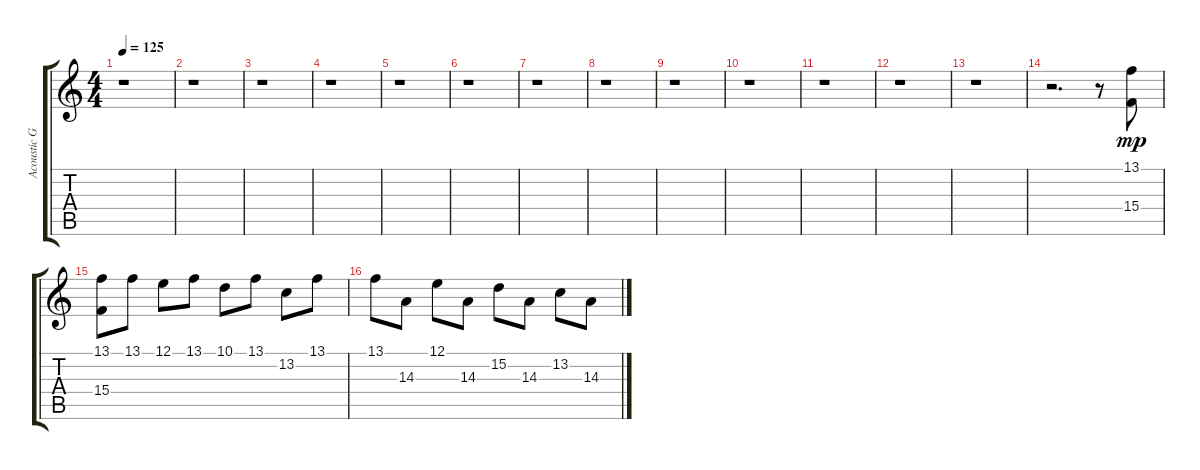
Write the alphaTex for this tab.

\track ("Acoustic Grand Piano" "Acoustic G") {instrument acousticgrandpiano}
\staff {score tabs}
\tuning (E4 B3 G3 D3 A2 E2) {hide}
\ts (4 4)
\tempo 125
\clef g2
\ks c
r.1{dy f} |
r.1 |
r.1 |
r.1 |
r.1 |
r.1 |
r.1 |
r.1 |
r.1 |
r.1 |
r.1 |
r.1 |
r.1 |
r.2{d} r.8 (13.1 15.4).8{dy mp} |
(13.1 15.4).8 13.1.8 12.1.8 13.1.8 10.1.8 13.1.8 13.2.8 13.1.8 |
13.1.8 14.3.8 12.1.8 14.3.8 15.2.8 14.3.8 13.2.8 14.3.8
